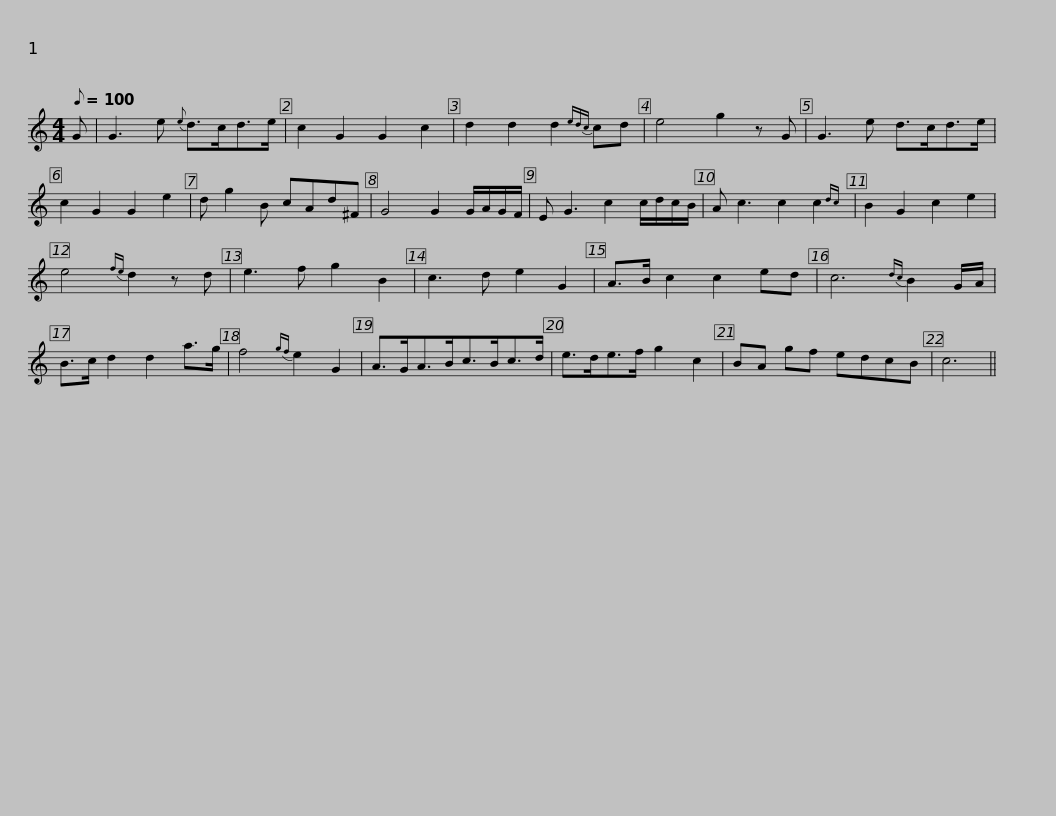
X:1
L:1/8
Q:1/8=100
M:4/4
I:linebreak $
K:C
V:1 treble
V:1
 G | G3 e{e} d>cd>e | c2 G2 G2 c2 | d2 d2 d2{edc} cd | e4 g2 z G | %5
 G3 e d>cd>e | c2 G2 G2 e2 |$ d g2 B cAd^F | G4 G2 G/A/G/F/ | E G3 c2 c/d/c/B/ | %10
 A c3 c2 c2{dc} | B2 G2 c2 e2 | e4{fe} d2 z d | e3 f g2 B2 |$ c3 d e2 G2 | %15
 A>B c2 c2 ed | c6{dc} B2 G/A/ | B>c d2 d2 a>g | f4{gf} e2 G2 | A>GA>Bc>Bc>d | %20
 e>de>f g2 c2 |$ BA gf edcB | c6 || %23
